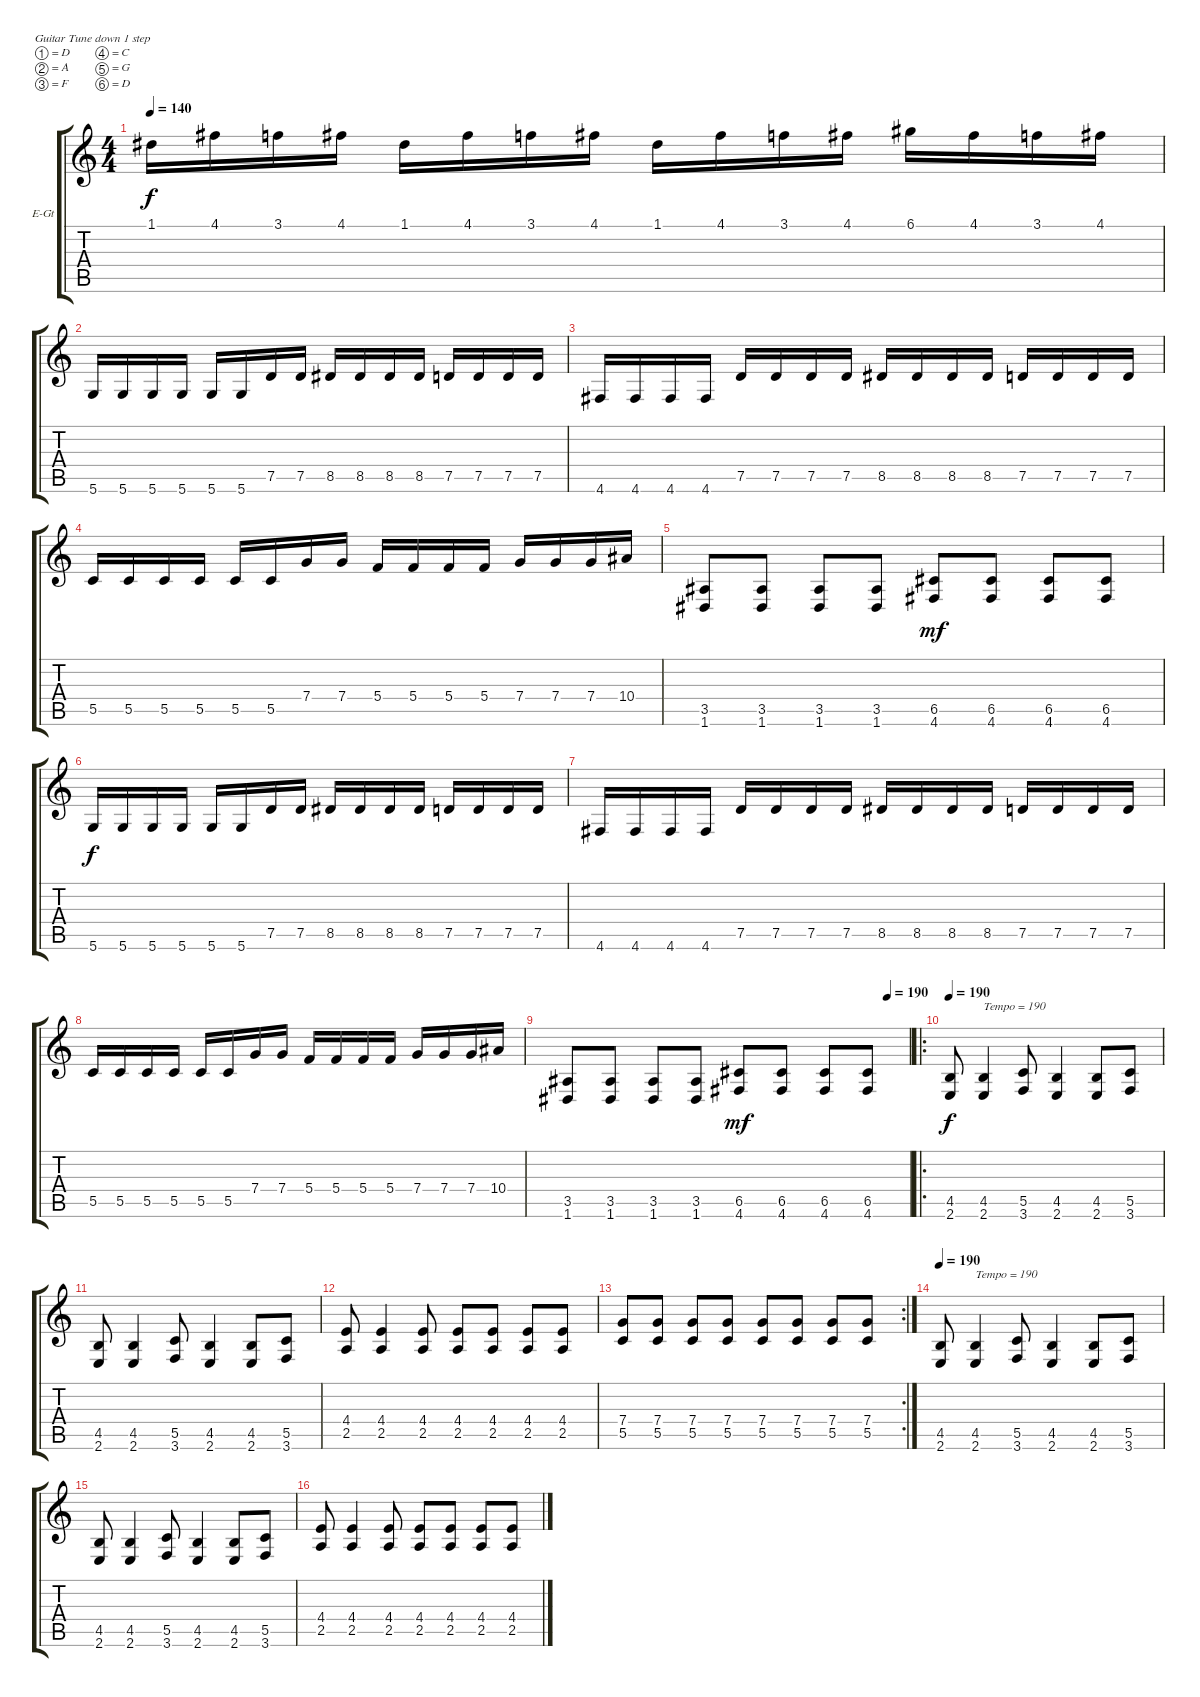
\bracketExtendMode groupsimilarinstruments
\firstSystemTrackNameOrientation horizontal
\otherSystemsTrackNameOrientation horizontal
\track ("Paul - Guitar 1" "E-Gt") {instrument distortionguitar}
\staff {score tabs}
\tuning (D4 A3 F3 C3 G2 D2)
\ts (4 4)
\tempo 140
\clef g2
\ks c
1.1.16{dy f} 4.1.16 3.1.16 4.1.16 1.1.16 4.1.16 3.1.16 4.1.16 1.1.16 4.1.16 3.1.16 4.1.16 6.1.16 4.1.16 3.1.16 4.1.16 |
5.6.16 5.6.16 5.6.16 5.6.16 5.6.16 5.6.16 7.5.16 7.5.16 8.5.16 8.5.16 8.5.16 8.5.16 7.5.16 7.5.16 7.5.16 7.5.16 |
4.6.16 4.6.16 4.6.16 4.6.16 7.5.16 7.5.16 7.5.16 7.5.16 8.5.16 8.5.16 8.5.16 8.5.16 7.5.16 7.5.16 7.5.16 7.5.16 |
5.5.16 5.5.16 5.5.16 5.5.16 5.5.16 5.5.16 7.4.16 7.4.16 5.4.16 5.4.16 5.4.16 5.4.16 7.4.16 7.4.16 7.4.16 10.4.16 |
(3.5 1.6).8 (3.5 1.6).8 (3.5 1.6).8 (3.5 1.6).8 (6.5 4.6).8{dy mf} (6.5 4.6).8 (6.5 4.6).8 (6.5 4.6).8 |
5.6.16{dy f} 5.6.16 5.6.16 5.6.16 5.6.16 5.6.16 7.5.16 7.5.16 8.5.16 8.5.16 8.5.16 8.5.16 7.5.16 7.5.16 7.5.16 7.5.16 |
4.6.16 4.6.16 4.6.16 4.6.16 7.5.16 7.5.16 7.5.16 7.5.16 8.5.16 8.5.16 8.5.16 8.5.16 7.5.16 7.5.16 7.5.16 7.5.16 |
5.5.16 5.5.16 5.5.16 5.5.16 5.5.16 5.5.16 7.4.16 7.4.16 5.4.16 5.4.16 5.4.16 5.4.16 7.4.16 7.4.16 7.4.16 10.4.16 |
\tempo (190 0.9375)
(3.5 1.6).8 (3.5 1.6).8 (3.5 1.6).8 (3.5 1.6).8 (6.5 4.6).8{dy mf} (6.5 4.6).8 (6.5 4.6).8 (6.5 4.6).8 |
\ro
\tempo 190
(4.5 2.6).8{dy f} (4.5 2.6).4{txt "Tempo = 190"} (5.5 3.6).8 (4.5 2.6).4 (4.5 2.6).8 (5.5 3.6).8 |
(4.5 2.6).8 (4.5 2.6).4 (5.5 3.6).8 (4.5 2.6).4 (4.5 2.6).8 (5.5 3.6).8 |
(4.4 2.5).8 (4.4 2.5).4 (4.4 2.5).8 (4.4 2.5).8 (4.4 2.5).8 (4.4 2.5).8 (4.4 2.5).8 |
\rc 2
(7.4 5.5).8 (7.4 5.5).8 (7.4 5.5).8 (7.4 5.5).8 (7.4 5.5).8 (7.4 5.5).8 (7.4 5.5).8 (7.4 5.5).8 |
\tempo 190
(4.5 2.6).8 (4.5 2.6).4{txt "Tempo = 190"} (5.5 3.6).8 (4.5 2.6).4 (4.5 2.6).8 (5.5 3.6).8 |
(4.5 2.6).8 (4.5 2.6).4 (5.5 3.6).8 (4.5 2.6).4 (4.5 2.6).8 (5.5 3.6).8 |
(4.4 2.5).8 (4.4 2.5).4 (4.4 2.5).8 (4.4 2.5).8 (4.4 2.5).8 (4.4 2.5).8 (4.4 2.5).8
